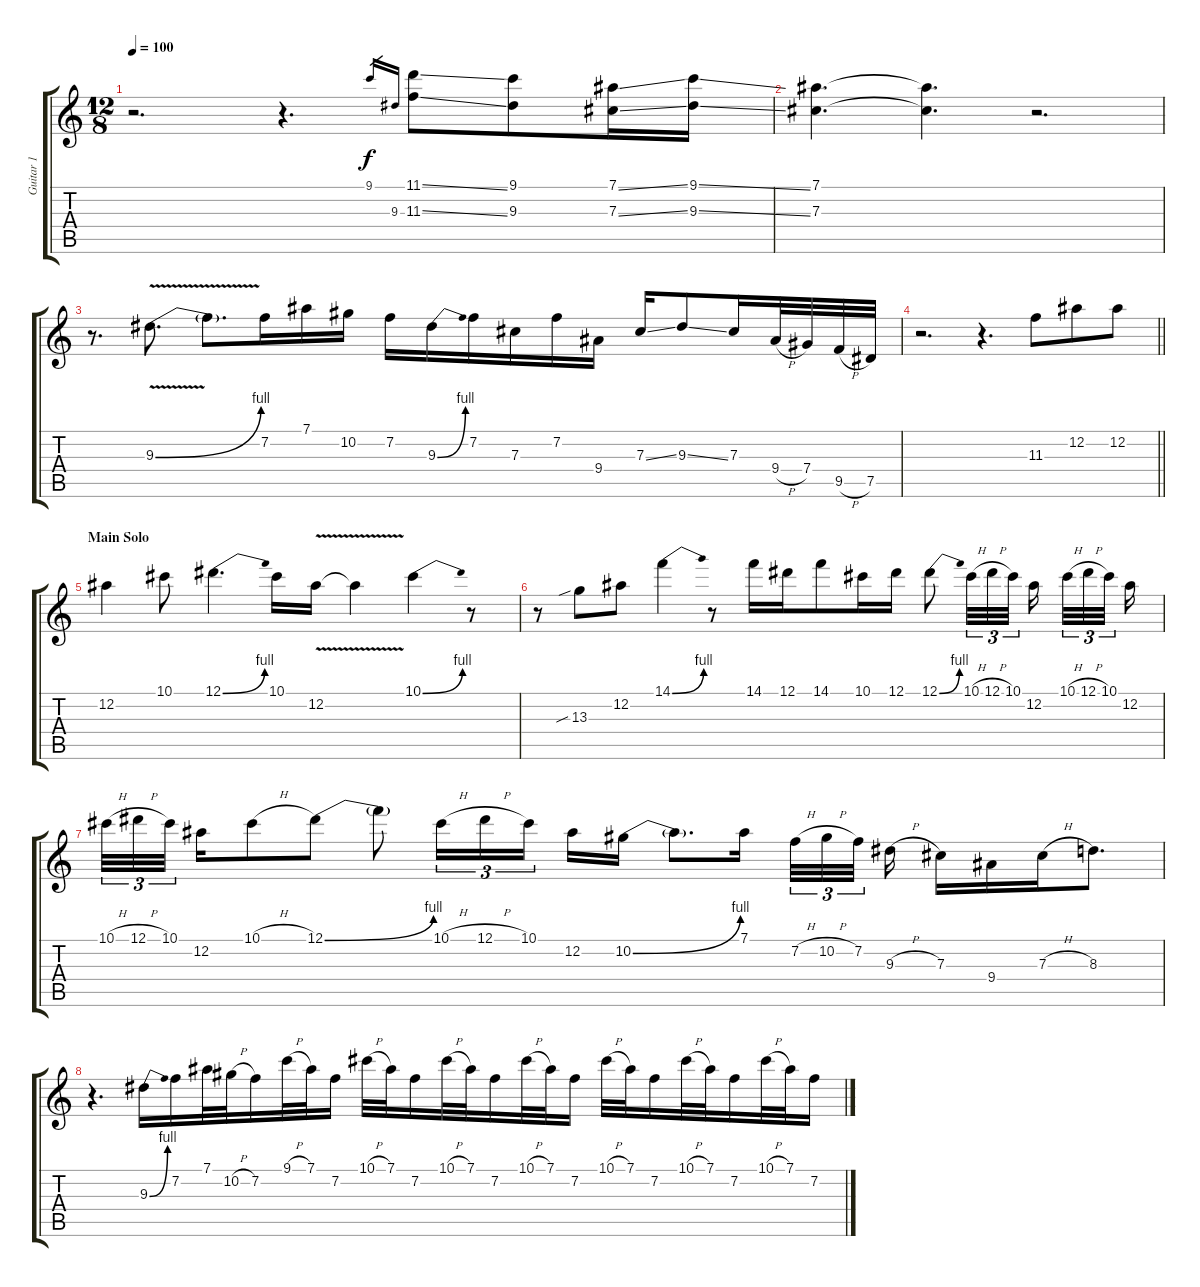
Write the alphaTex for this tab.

\track ("Guitar 1" "Guitar 1") {instrument overdrivenguitar}
\staff {score tabs}
\tuning (Eb4 Bb3 Gb3 Db3 Ab2 Eb2) {hide}
\ts (12 8)
\tempo 100
\clef g2
\ks c
r.2{d dy f} r.4{d} 9.1.16{gr} 9.3.16{gr} (11.1{ss} 11.3{ss}).8 (9.1 9.3).8 (7.1{ss} 7.3{ss}).16 (9.1{ss} 9.3{ss}).16 |
(7.1 7.3).4{d} (7.1{t} 7.3{t}).4{d} r.2{d} |
r.8{d} 9.3{be (bend 0 0 60 4) v}.8{d} 9.3{t}.8{d} 7.2.16 7.1.16 10.2.16 7.2.16 9.3{be (bend 0 0 60 4)}.16 7.2.16 7.3.16 7.2.16 9.4.16 7.3{ss}.16 9.3{ss}.8 7.3.16 9.4{h}.32 7.4.32 9.5{h}.32 7.5.32 |
\barLineRight lightlight
r.2{d} r.4{d} 11.3.8 12.2.8 12.2.8 |
\section ("" "Main Solo")
12.2.4 10.1.8 12.1{be (bend 0 0 60 4)}.4{d} 10.1.16 12.2{v}.16 12.2{t}.4 10.1{be (bend 0 0 60 4)}.4 r.8 |
r.8 13.3{sib}.8 12.2.8 14.1{be (bend 0 0 60 4)}.4 r.8 14.1.16 12.1.16 14.1.8 10.1.16 12.1.16 12.1{be (bend 0 0 60 4)}.8 10.1{h}.32{tu (3 2)} 12.1{h}.32{tu (3 2)} 10.1.32{tu (3 2) beam splitsecondary} 12.2.16{beam splitsecondary} 10.1{h}.32{tu (3 2)} 12.1{h}.32{tu (3 2)} 10.1.32{tu (3 2) beam splitsecondary} 12.2.16 |
10.1{h}.32{tu (3 2)} 12.1{h}.32{tu (3 2)} 10.1.32{tu (3 2) beam splitsecondary} 12.2.16 10.1{h}.8 12.1{be (bend 0 0 60 4)}.8 12.1{t}.8 10.1{h}.16{tu (3 2)} 12.1{h}.16{tu (3 2)} 10.1.16{tu (3 2) beam splitsecondary} 12.2.16 10.2{be (bend 0 0 60 4)}.16 10.2{t}.8{d} 7.1.16{beam splitsecondary} 7.2{h}.32{tu (3 2)} 10.2{h}.32{tu (3 2)} 7.2.32{tu (3 2) beam splitsecondary} 9.3{h}.16 7.3.16 9.4.16 7.3{h}.16 8.3.8{d} |
r.4{d} 9.3{be (bend 0 0 60 4)}.16 7.2.16 7.1.32 10.2{h}.32 7.2.16 9.1{h}.32 7.1.32 7.2.16 10.1{h}.32 7.1.32 7.2.16 10.1{h}.32 7.1.32 7.2.16 10.1{h}.32 7.1.32 7.2.16 10.1{h}.32 7.1.32 7.2.16 10.1{h}.32 7.1.32 7.2.16 10.1{h}.32 7.1.32 7.2.16
